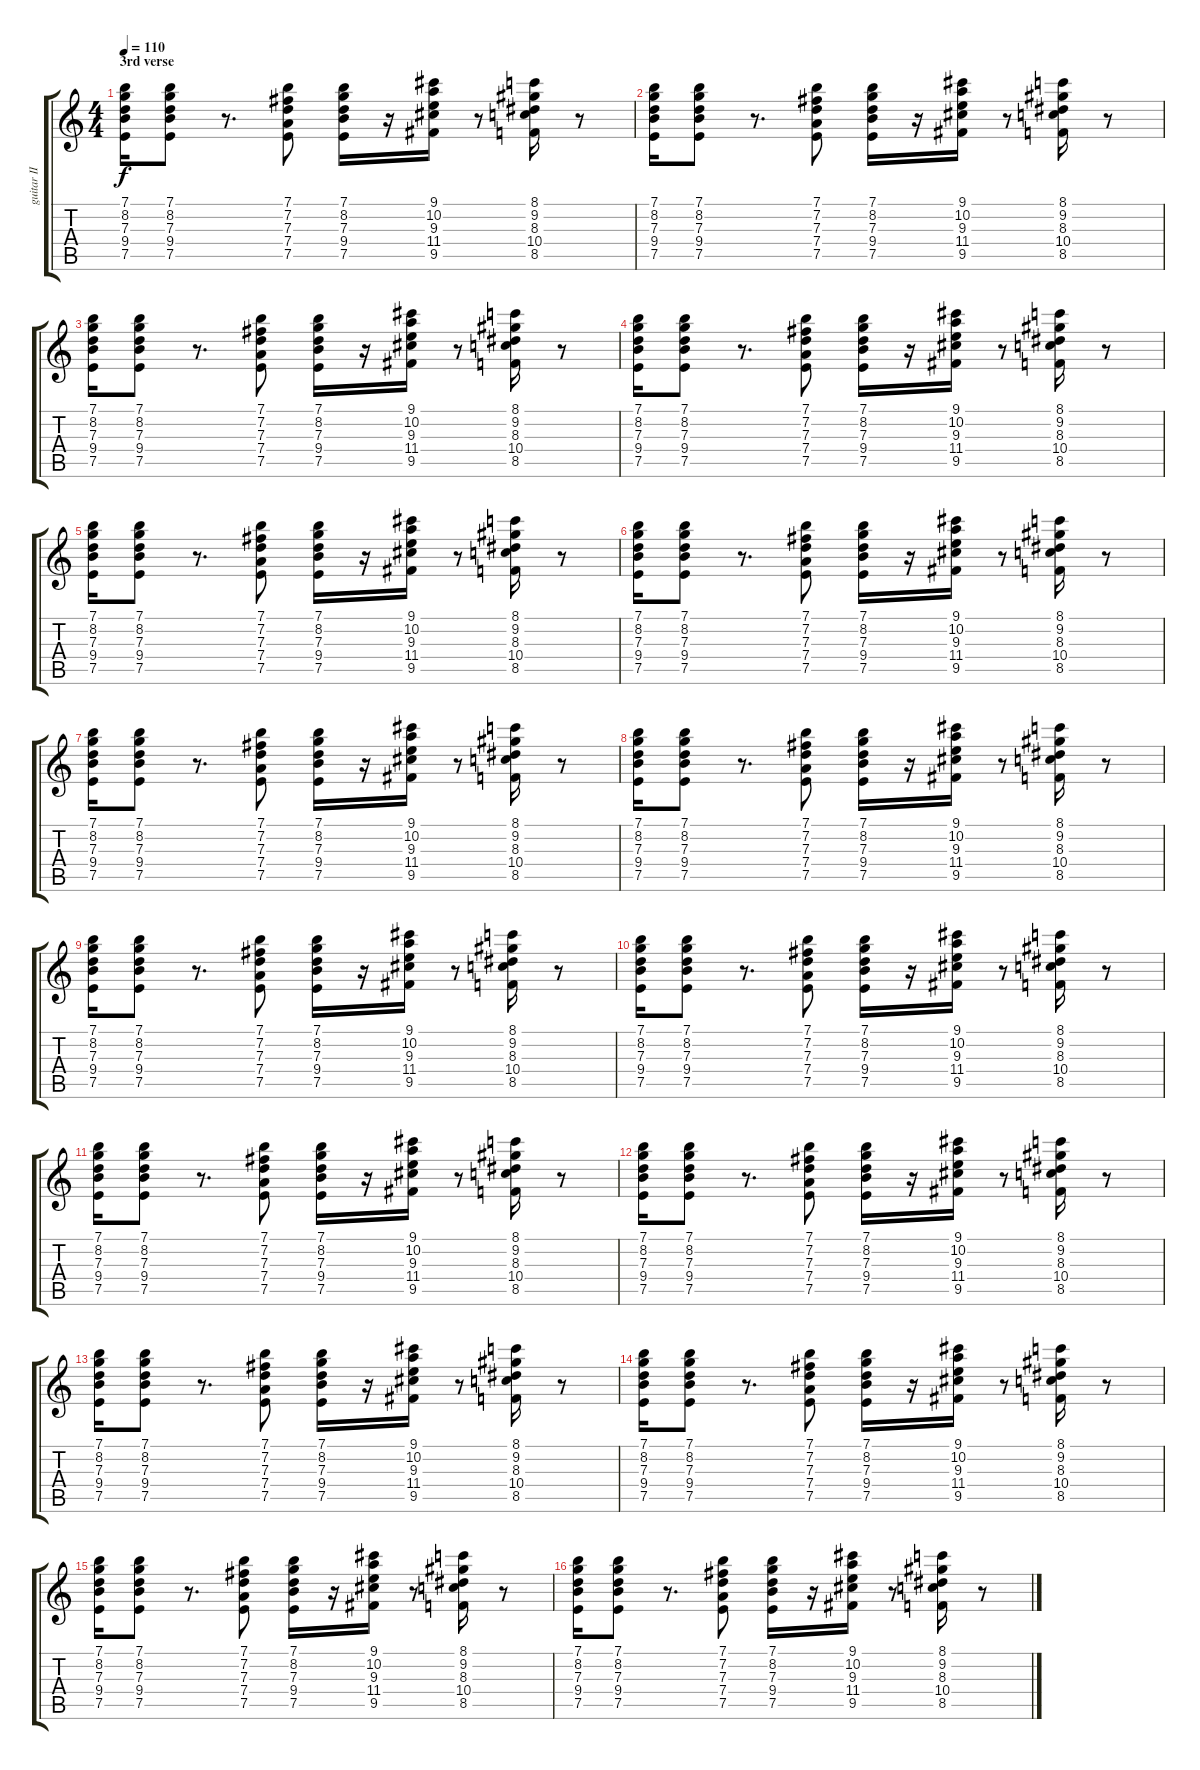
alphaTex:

\track ("guitar II" "guitar II") {instrument electricguitarclean}
\staff {score tabs}
\tuning (E4 B3 G3 D3 A2 E2) {hide}
\ts (4 4)
\section ("" "3rd verse")
\tempo 110
\clef g2
\ks aminor
(7.1 8.2 7.3 9.4 7.5).16{dy f} (7.1 8.2 7.3 9.4 7.5).8 r.8{d} (7.1 7.2 7.3 7.4 7.5).8 (7.1 8.2 7.3 9.4 7.5).16 r.16 (9.1 10.2 9.3 11.4 9.5).16 r.8 (8.1 9.2 8.3 10.4 8.5).16 r.8 |
(7.1 8.2 7.3 9.4 7.5).16 (7.1 8.2 7.3 9.4 7.5).8 r.8{d} (7.1 7.2 7.3 7.4 7.5).8 (7.1 8.2 7.3 9.4 7.5).16 r.16 (9.1 10.2 9.3 11.4 9.5).16 r.8 (8.1 9.2 8.3 10.4 8.5).16 r.8 |
(7.1 8.2 7.3 9.4 7.5).16 (7.1 8.2 7.3 9.4 7.5).8 r.8{d} (7.1 7.2 7.3 7.4 7.5).8 (7.1 8.2 7.3 9.4 7.5).16 r.16 (9.1 10.2 9.3 11.4 9.5).16 r.8 (8.1 9.2 8.3 10.4 8.5).16 r.8 |
(7.1 8.2 7.3 9.4 7.5).16 (7.1 8.2 7.3 9.4 7.5).8 r.8{d} (7.1 7.2 7.3 7.4 7.5).8 (7.1 8.2 7.3 9.4 7.5).16 r.16 (9.1 10.2 9.3 11.4 9.5).16 r.8 (8.1 9.2 8.3 10.4 8.5).16 r.8 |
(7.1 8.2 7.3 9.4 7.5).16 (7.1 8.2 7.3 9.4 7.5).8 r.8{d} (7.1 7.2 7.3 7.4 7.5).8 (7.1 8.2 7.3 9.4 7.5).16 r.16 (9.1 10.2 9.3 11.4 9.5).16 r.8 (8.1 9.2 8.3 10.4 8.5).16 r.8 |
(7.1 8.2 7.3 9.4 7.5).16 (7.1 8.2 7.3 9.4 7.5).8 r.8{d} (7.1 7.2 7.3 7.4 7.5).8 (7.1 8.2 7.3 9.4 7.5).16 r.16 (9.1 10.2 9.3 11.4 9.5).16 r.8 (8.1 9.2 8.3 10.4 8.5).16 r.8 |
(7.1 8.2 7.3 9.4 7.5).16 (7.1 8.2 7.3 9.4 7.5).8 r.8{d} (7.1 7.2 7.3 7.4 7.5).8 (7.1 8.2 7.3 9.4 7.5).16 r.16 (9.1 10.2 9.3 11.4 9.5).16 r.8 (8.1 9.2 8.3 10.4 8.5).16 r.8 |
(7.1 8.2 7.3 9.4 7.5).16 (7.1 8.2 7.3 9.4 7.5).8 r.8{d} (7.1 7.2 7.3 7.4 7.5).8 (7.1 8.2 7.3 9.4 7.5).16 r.16 (9.1 10.2 9.3 11.4 9.5).16 r.8 (8.1 9.2 8.3 10.4 8.5).16 r.8 |
(7.1 8.2 7.3 9.4 7.5).16 (7.1 8.2 7.3 9.4 7.5).8 r.8{d} (7.1 7.2 7.3 7.4 7.5).8 (7.1 8.2 7.3 9.4 7.5).16 r.16 (9.1 10.2 9.3 11.4 9.5).16 r.8 (8.1 9.2 8.3 10.4 8.5).16 r.8 |
(7.1 8.2 7.3 9.4 7.5).16 (7.1 8.2 7.3 9.4 7.5).8 r.8{d} (7.1 7.2 7.3 7.4 7.5).8 (7.1 8.2 7.3 9.4 7.5).16 r.16 (9.1 10.2 9.3 11.4 9.5).16 r.8 (8.1 9.2 8.3 10.4 8.5).16 r.8 |
(7.1 8.2 7.3 9.4 7.5).16 (7.1 8.2 7.3 9.4 7.5).8 r.8{d} (7.1 7.2 7.3 7.4 7.5).8 (7.1 8.2 7.3 9.4 7.5).16 r.16 (9.1 10.2 9.3 11.4 9.5).16 r.8 (8.1 9.2 8.3 10.4 8.5).16 r.8 |
(7.1 8.2 7.3 9.4 7.5).16 (7.1 8.2 7.3 9.4 7.5).8 r.8{d} (7.1 7.2 7.3 7.4 7.5).8 (7.1 8.2 7.3 9.4 7.5).16 r.16 (9.1 10.2 9.3 11.4 9.5).16 r.8 (8.1 9.2 8.3 10.4 8.5).16 r.8 |
(7.1 8.2 7.3 9.4 7.5).16 (7.1 8.2 7.3 9.4 7.5).8 r.8{d} (7.1 7.2 7.3 7.4 7.5).8 (7.1 8.2 7.3 9.4 7.5).16 r.16 (9.1 10.2 9.3 11.4 9.5).16 r.8 (8.1 9.2 8.3 10.4 8.5).16 r.8 |
(7.1 8.2 7.3 9.4 7.5).16 (7.1 8.2 7.3 9.4 7.5).8 r.8{d} (7.1 7.2 7.3 7.4 7.5).8 (7.1 8.2 7.3 9.4 7.5).16 r.16 (9.1 10.2 9.3 11.4 9.5).16 r.8 (8.1 9.2 8.3 10.4 8.5).16 r.8 |
(7.1 8.2 7.3 9.4 7.5).16 (7.1 8.2 7.3 9.4 7.5).8 r.8{d} (7.1 7.2 7.3 7.4 7.5).8 (7.1 8.2 7.3 9.4 7.5).16 r.16 (9.1 10.2 9.3 11.4 9.5).16 r.8 (8.1 9.2 8.3 10.4 8.5).16 r.8 |
(7.1 8.2 7.3 9.4 7.5).16 (7.1 8.2 7.3 9.4 7.5).8 r.8{d} (7.1 7.2 7.3 7.4 7.5).8 (7.1 8.2 7.3 9.4 7.5).16 r.16 (9.1 10.2 9.3 11.4 9.5).16 r.8 (8.1 9.2 8.3 10.4 8.5).16 r.8
